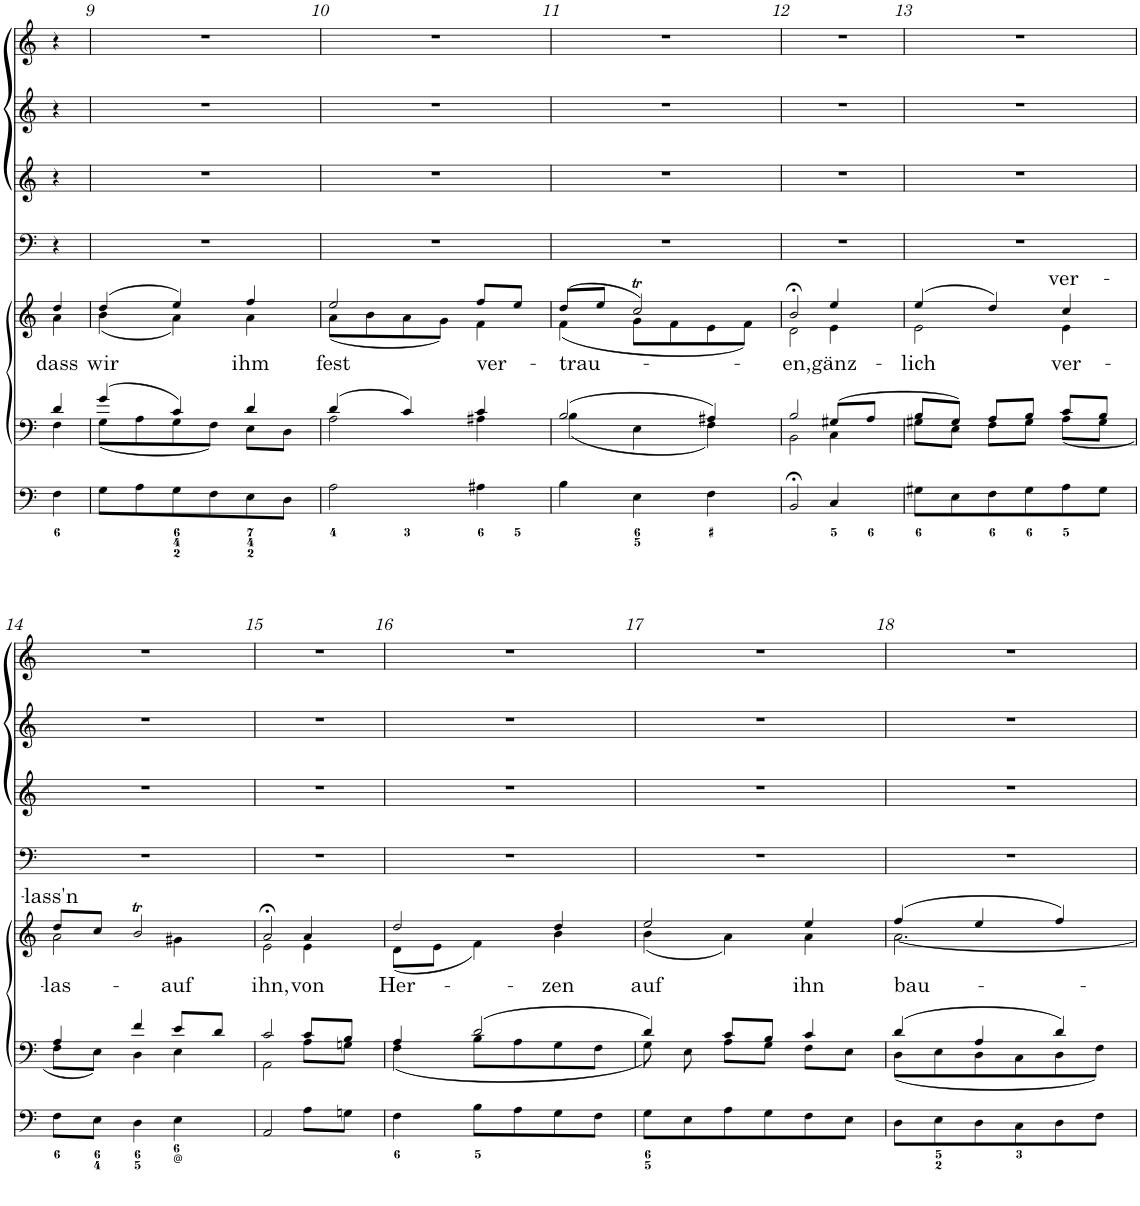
**kern	**kern	**kern	**kern	**kern	**text	**kern	**kern	**kern	**kern	**kern	**kern	**kern	**kern
*part13	*part12	*part11	*part10	*part9	*part9	*part8	*part7	*part6	*part5	*part4	*part3	*part2	*part1
*staff13	*staff12	*staff11	*staff10	*staff9	*staff9	*staff8	*staff7	*staff6	*staff5	*staff4	*staff3	*staff2	*staff1
*I"Contrabass	*I"Organo e Continuo.	*I"Tenore/ Basso.	*I"Soprano	*I"Soprano/ Alto.	*	*I"Viola.	*I"Violino II.	*I"Violino I.	*I"Oboe I &amp; II.	*I"Timpani.	*I"Tromba III.	*I"Tromba II.	*I"Tromba I.
*I'Cb.	*	*	*I'S.	*	*	*I'Vla.	*I'Vln. II	*I'Vln. I	*I'Ob. I.II.	*I'Timp	*	*	*
!!LO:PB:g=z
*clefF4	*clefF4	*clefF4	*clefG2	*clefG2	*	*clefC3	*clefG2	*clefG2	*clefG2	*clefF4	*clefG2	*clefG2	*clefG2
*Trd7c12	*	*	*	*	*	*	*	*	*	*Trd-1c-2	*Trd-1c-2	*Trd-1c-2	*Trd-1c-2
*k[f#c#]	*k[f#c#]	*k[f#c#]	*k[f#c#]	*k[f#c#]	*	*k[f#c#]	*k[f#c#]	*k[f#c#]	*k[f#c#]	*k[]	*k[]	*k[]	*k[]
*M3/4	*M3/4	*M3/4	*M3/4	*M3/4	*	*M3/4	*M3/4	*M3/4	*M3/4	*M3/4	*M3/4	*M3/4	*M3/4
=8X1	=8X1	=8X1	=8X1	=8X1	=8X1	=8X1	=8X1	=8X1	=8X1	=8X1	=8X1	=8X1	=8X1
*	*	*^	*	*	*	*	*	*	*	*	*	*	*
!	!	!	!	!	!	!LO:LY:b	!	!	!	!	!	!	!	!
*	*	*	*	*	*^	*	*	*	*	*	*	*	*	*
4F#	4F#\	4d/	4F#\	4dd	4dd/	4a\	dass	4d	4a	4dd	4dd	4r	4r	4r	4r
=9	=9	=9	=9	=9	=9	=9	=9	=9	=9	=9	=9	=9	=9	=9	=9
!	!	!	!	!	!	!	!LO:LY:b	!	!	!	!	!	!	!	!
8G\L	8G\L	(4g/	(8G\L	(4dd	(4dd/	(4b\	wir	(4g	4b	4dd	4dd	2.r	2.r	2.r	2.r
8A\J	8A\	.	8A\	.	.	.	.	.	.	.	.	.	.	.	.
8G\L	8G\	4c#/)	8G\	4ee)	4ee/)	4a\)	.	4c#)	4a	4ee	4ee	.	.	.	.
8F#\J	8F#\	.	8F#\J)	.	.	.	.	.	.	.	.	.	.	.	.
!	!	!	!	!	!	!	!LO:LY:b	!	!	!	!	!	!	!	!
8E\L	8E\	4d/	8E\L	4ff#	4ff#/	4a\	ihm	4d	4a	4ff#	4ff#	.	.	.	.
8D\J	8D\J	.	8D\J	.	.	.	.	.	.	.	.	.	.	.	.
=10	=10	=10	=10	=10	=10	=10	=10	=10	=10	=10	=10	=10	=10	=10	=10
!	!	!	!	!	!	!	!LO:LY:b	!	!	!	!	!	!	!	!
2A	2A\	(4d/	2A\	2ee	2ee/	(8a\L	fest	(4d	8a/L	2ee	2ee	2.r	2.r	2.r	2.r
.	.	.	.	.	.	8b\	.	.	8b/J	.	.	.	.	.	.
.	.	4c#/)	.	.	.	8a\	.	4c#)	8a/L	.	.	.	.	.	.
.	.	.	.	.	.	8g\J)	.	.	8g/J	.	.	.	.	.	.
!	!	!	!	!	!	!	!LO:LY:b	!	!	!	!	!	!	!	!
4A#X	4A#X\	4c#/	4A#X\	8ff#\L	8ff#/L	4f#\	ver-	4c#	4f#	8ff#\L	8ff#\L	.	.	.	.
.	.	.	.	8ee\J	8ee/J	.	.	.	.	8ee\J	8ee\J	.	.	.	.
=11	=11	=11	=11	=11	=11	=11	=11	=11	=11	=11	=11	=11	=11	=11	=11
!	!	!	!	!	!	!	!LO:LY:b	!	!	!	!	!	!	!	!
4B	4B\	(2B/	(4B\	(8dd\L	(8dd/L	(4f#\	-trau-	(2B	4f#	8dd\L	8dd\L	2.r	2.r	2.r	2.r
.	.	.	.	8ee\J	8ee/J	.	.	.	.	8ee\J	8ee\J	.	.	.	.
4E	4E\	.	4E\	2cc#t)	2cc#t/)	8g\L	.	.	8g/L	2cc#t	2cc#t	.	.	.	.
.	.	.	.	.	.	8f#\	.	.	8f#/J	.	.	.	.	.	.
4F#	4F#\	4A#X/)	4F#\)	.	.	8e\	.	4A#X)	8e/L	.	.	.	.	.	.
.	.	.	.	.	.	8f#\J)	.	.	8f#/J	.	.	.	.	.	.
=12	=12	=12	=12	=12	=12	=12	=12	=12	=12	=12	=12	=12	=12	=12	=12
!	!	!	!	!	!	!	!LO:LY:b	!	!	!	!	!	!	!	!
2BB	2BB;</	2B/	2BB\	2b;<,	2b;<,/	2d\	-en,	2B	2d	2b;<	2b;<	2.r	2.r	2.r	2.r
!	!	!	!	!	!	!	!LO:LY:b	!	!	!	!	!	!	!	!
4C#	4C#/	(8G#X/L	4C#\	4ee	4ee/	4e\	gänz-	(8G#X/L	4e	4ee	4ee	.	.	.	.
.	.	8A/J	.	.	.	.	.	8A/J	.	.	.	.	.	.	.
=13	=13	=13	=13	=13	=13	=13	=13	=13	=13	=13	=13	=13	=13	=13	=13
!	!	!	!	!	!	!	!LO:LY:b	!	!	!	!	!	!	!	!
8G#X\L	8G#X\L	8B/L	8G#X\L	(4ee	(4ee/	2e\	-lich	8B/L	2e	4ee	4ee	2.r	2.r	2.r	2.r
8E\J	8E\	8G#/J)	8E\J	.	.	.	.	8G#X/J)	.	.	.	.	.	.	.
8F#\L	8F#\	8A/L	8F#\L	4dd)	4dd/)	.	.	8A/L	.	4dd	4dd	.	.	.	.
8G#\J	8G#\	8B/J	8G#\J	.	.	.	.	8B/J	.	.	.	.	.	.	.
!	!	!	!	!	!	!	!LO:LY:a	!	!	!	!	!	!	!	!
!	!	!	!	!	!	!	!LO:LY:b	!	!	!	!	!	!	!	!
8A\L	8A\	8c#/L	(8A\L	4cc#	4cc#/	4e\	ver-	8c#/L	4e	4cc#	4cc#	.	.	.	.
8G#\J	8G#\J	8B/J	8G#\J	.	.	.	.	8B/J	.	.	.	.	.	.	.
!!LO:LB:g=z
=14	=14	=14	=14	=14	=14	=14	=14	=14	=14	=14	=14	=14	=14	=14	=14
!	!	!	!	!	!	!	!LO:LY:a	!	!	!	!	!	!	!	!
!	!	!	!	!	!	!	!LO:LY:b	!	!	!	!	!	!	!	!
8F#\L	8F#\L	4A/	8F#\L	8dd\L	8dd/L	2a\	-las-	4A	2a	8dd\L	8dd\L	2.r	2.r	2.r	2.r
8E\J	8E\J	.	8E\J)	8cc#\J	8cc#/J	.	.	.	.	8cc#\J	8cc#\J	.	.	.	.
4D	4D\	4f#/	4D\	2bT	2bT/	.	.	4f#	.	2bT	2bT	.	.	.	.
!	!	!	!	!	!	!	!LO:LY:b	!	!	!	!	!	!	!	!
4E	4E\	8e/L	4E\	.	.	4g#X\	auf	8e\L	4g#X	.	.	.	.	.	.
.	.	8d/J	.	.	.	.	.	8d\J	.	.	.	.	.	.	.
=15	=15	=15	=15	=15	=15	=15	=15	=15	=15	=15	=15	=15	=15	=15	=15
!	!	!	!	!	!	!	!LO:LY:b	!	!	!	!	!	!	!	!
2AA	2AA/	2c#/	2AA\	2a;<	2a;</	2e\	ihn,	2c#	2e	2a;<	2a;<	2.r	2.r	2.r	2.r
!	!	!	!	!	!	!	!LO:LY:b	!	!	!	!	!	!	!	!
8A\L	8A\L	8c#/L	8A\L	4a	4a/	4e\	von	8c#/L	4e	4a	4a	.	.	.	.
8G\J	8Gn\J	8B/J	8Gn\J	.	.	.	.	8B/J	.	.	.	.	.	.	.
=16	=16	=16	=16	=16	=16	=16	=16	=16	=16	=16	=16	=16	=16	=16	=16
!	!	!	!	!	!	!	!LO:LY:b	!	!	!	!	!	!	!	!
4F#	4F#\	4A/	(4F#\	2dd	2dd/	(8d\L	Her-	4A	8d/L	2dd	2dd	2.r	2.r	2.r	2.r
.	.	.	.	.	.	8e\J	.	.	8e/J	.	.	.	.	.	.
8B\L	8B\L	(2d/	8B\L	.	.	4f#\)	.	(2d	4f#	.	.	.	.	.	.
8A\J	8A\	.	8A\	.	.	.	.	.	.	.	.	.	.	.	.
!	!	!	!	!	!	!	!LO:LY:b	!	!	!	!	!	!	!	!
8G\L	8G\	.	8G\	4dd	4dd/	4b\	-zen	.	4b	4dd	4dd	.	.	.	.
8F#\J	8F#\J	.	8F#\J	.	.	.	.	.	.	.	.	.	.	.	.
=17	=17	=17	=17	=17	=17	=17	=17	=17	=17	=17	=17	=17	=17	=17	=17
!	!	!	!	!	!	!	!LO:LY:b	!	!	!	!	!	!	!	!
8G\L	8G\L	4d/)	8G\)	2ee	2ee/	(4b\	auf	4d)	4b	2ee	2ee	2.r	2.r	2.r	2.r
8E\J	8E\	.	8E\	.	.	.	.	.	.	.	.	.	.	.	.
8A\L	8A\	8c#/L	8A\L	.	.	4a\)	.	8c#/L	4a	.	.	.	.	.	.
8G\J	8G\	8B/J	8G\J	.	.	.	.	8B/J	.	.	.	.	.	.	.
!	!	!	!	!	!	!	!LO:LY:b	!	!	!	!	!	!	!	!
8F#\L	8F#\	4c#/	8F#\L	4ee	4ee/	4a\	ihn	4c#	4a	4ee	4ee	.	.	.	.
8E\J	8E\J	.	8E\J	.	.	.	.	.	.	.	.	.	.	.	.
=18	=18	=18	=18	=18	=18	=18	=18	=18	=18	=18	=18	=18	=18	=18	=18
!	!	!	!	!	!	!	!LO:LY:b	!	!	!	!	!	!	!	!
8D\L	8D\L	(4d/	(8D\L	(4ff#	(4ff#/	[2.a\	bau-	(4d	2.r	4ff#	4ff#	2.r	2.r	2.r	2.r
8E\J	8E\	.	8E\	.	.	.	.	.	.	.	.	.	.	.	.
8D/L	8D\	4A/	8D\	4ee	4ee/	.	.	4A	.	4ee	4ee	.	.	.	.
8C#/J	8C#\	.	8C#\	.	.	.	.	.	.	.	.	.	.	.	.
8D\L	8D\	4d/)	8D\	4ff#)	4ff#/)	.	.	4d)	.	4ff#	4ff#	.	.	.	.
8F#\J	8F#\J	.	8F#\J)	.	.	.	.	.	.	.	.	.	.	.	.
*	*	*v	*v	*	*v	*v	*	*	*	*	*	*	*	*	*
=	=	=	=	=	=	=	=	=	=	=	=	=	=
*-	*-	*-	*-	*-	*-	*-	*-	*-	*-	*-	*-	*-	*-
